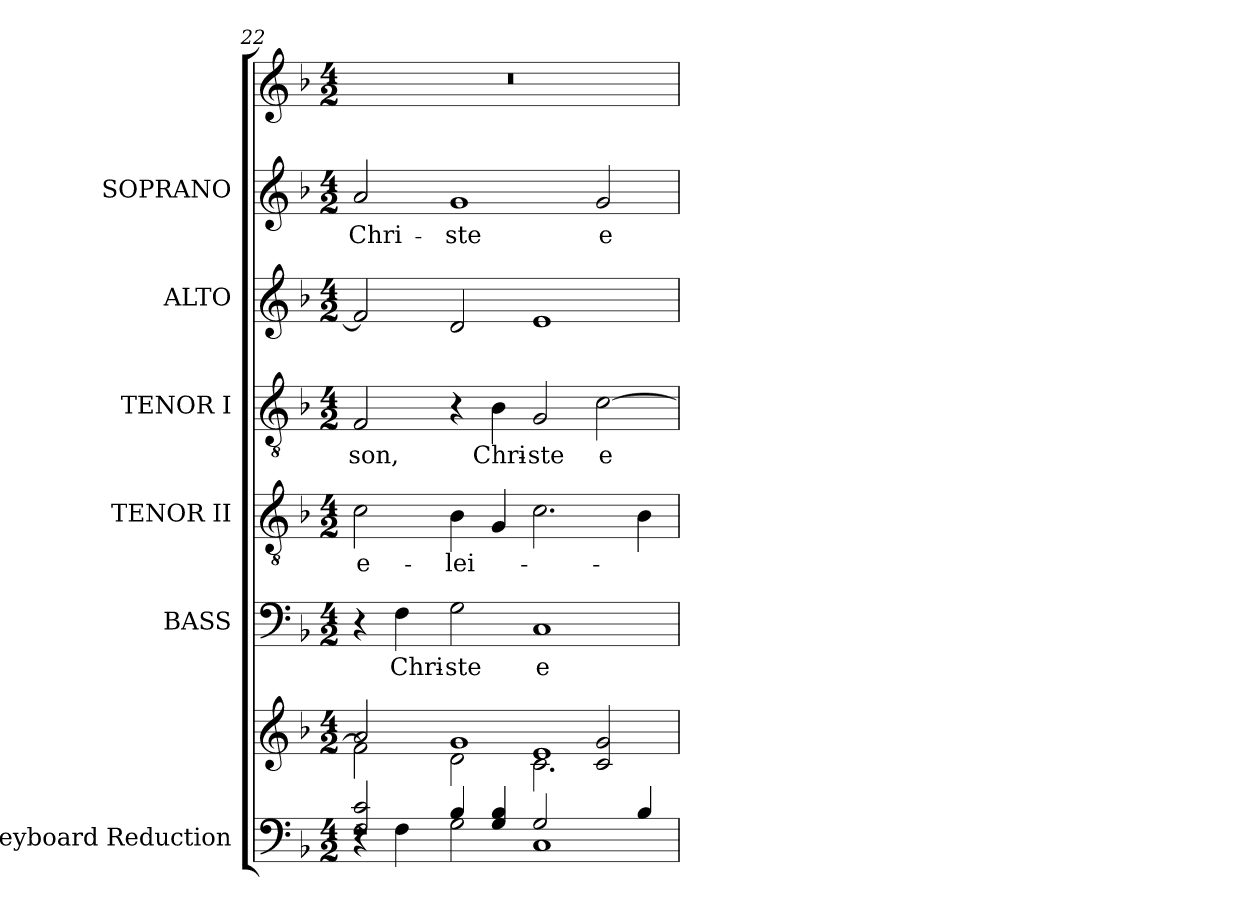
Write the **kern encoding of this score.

**kern	**kern	**kern	**text	**kern	**text	**kern	**text	**kern	**kern	**text	**kern
*part7	*part7	*part6	*part6	*part5	*part5	*part4	*part4	*part3	*part2	*part2	*part1
*staff8	*staff7	*staff6	*staff6	*staff5	*staff5	*staff4	*staff4	*staff3	*staff2	*staff2	*staff1
*I"Keyboard Reduction	*	*I"BASS	*	*I"TENOR II	*	*I"TENOR I	*	*I"ALTO	*I"SOPRANO	*	*
*I'Reduc.	*	*I'B.	*	*I'T. II	*	*I'T. I	*	*I'A.	*I'S.	*	*
!!LO:PB:g=z
*clefF4	*clefG2	*clefF4	*	*clefGv2	*	*clefGv2	*	*clefG2	*clefG2	*	*clefG2
*	*	*	*	*ITrd7c12	*	*ITrd7c12	*	*	*	*	*
*k[b-]	*k[b-]	*k[b-]	*	*k[b-]	*	*k[b-]	*	*k[b-]	*k[b-]	*	*k[b-]
*F:	*F:	*F:	*	*F:	*	*F:	*	*F:	*F:	*	*F:
*M4/2	*M4/2	*M4/2	*	*M4/2	*	*M4/2	*	*M4/2	*M4/2	*	*M4/2
=22	=22	=22	=22	=22	=22	=22	=22	=22	=22	=22	=22
*^	*^	*	*	*	*	*	*	*	*	*	*
*	*^	*	*^	*	*	*	*	*	*	*	*	*	*
!	!	!	!	!	!	!	!	!	!LO:LY:b:color=#000000	!	!	!	!	!	!
!	!	!	!	!	!	!	!	!	!	!	!LO:LY:b:color=#000000	!	!	!	!
!	!	!	!	!	!	!	!	!	!	!	!	!	!	!LO:LY:b:color=#000000	!LO:N:vis=1
2Fi/ 2ci	4r	1r	2ai/	2fi\]	1ryy	4r	.	2Ci\	e-	2FFi/	-son,	2fi/]	2ai/	Chri-	0r
!	!	!	!	!	!	!	!LO:LY:b:color=#000000	!	!	!	!	!	!	!	!
.	4Fi\	.	.	.	.	4Fi\	Chri-	.	.	.	.	.	.	.	.
!	!	!	!	!	!	!	!LO:LY:b:color=#000000	!	!	!	!	!	!	!	!
!	!	!	!	!	!	!	!	!	!LO:LY:b:color=#000000	!	!	!	!	!	!
!	!	!	!	!	!	!	!	!	!	!	!	!	!	!LO:LY:b:color=#000000	!
4B-i/	2Gi\	.	1gi	2di\	.	2Gi\	-ste	4BB-i\	-lei-	4r	.	2di/	1gi	-ste	.
!	!	!	!	!	!	!	!	!	!	!	!LO:LY:b:color=#000000	!	!	!	!
4Gi/ 4B-i	.	.	.	.	.	.	.	4GGi/	.	4BB-i\	Chri-	.	.	.	.
!	!	!	!	!	!	!	!LO:LY:b:color=#000000	!	!	!	!	!	!	!	!
!	!	!	!	!	!	!	!	!	!	!	!LO:LY:b:color=#000000	!	!	!	!
2.ryy	1Ci	2Gi/	.	1ei	2.ci\	1Ci	e-	2.Ci\	.	2GGi/	-ste	1ei	.	.	.
!	!	!	!	!	!	!	!	!	!	!	!LO:LY:b:color=#000000	!	!	!	!
!	!	!	!	!	!	!	!	!	!	!	!	!	!	!LO:LY:b:color=#000000	!
.	.	2ryy	2ci/ 2gi	.	.	.	.	.	.	[2Ci\	e-	.	2gi/	e-	.
4B-i/	.	.	.	.	4ryy	.	.	4BB-i\	.	.	.	.	.	.	.
*v	*v	*v	*	*	*	*	*	*	*	*	*	*	*	*	*
*	*v	*v	*v	*	*	*	*	*	*	*	*	*	*
=	=	=	=	=	=	=	=	=	=	=	=
*-	*-	*-	*-	*-	*-	*-	*-	*-	*-	*-	*-
